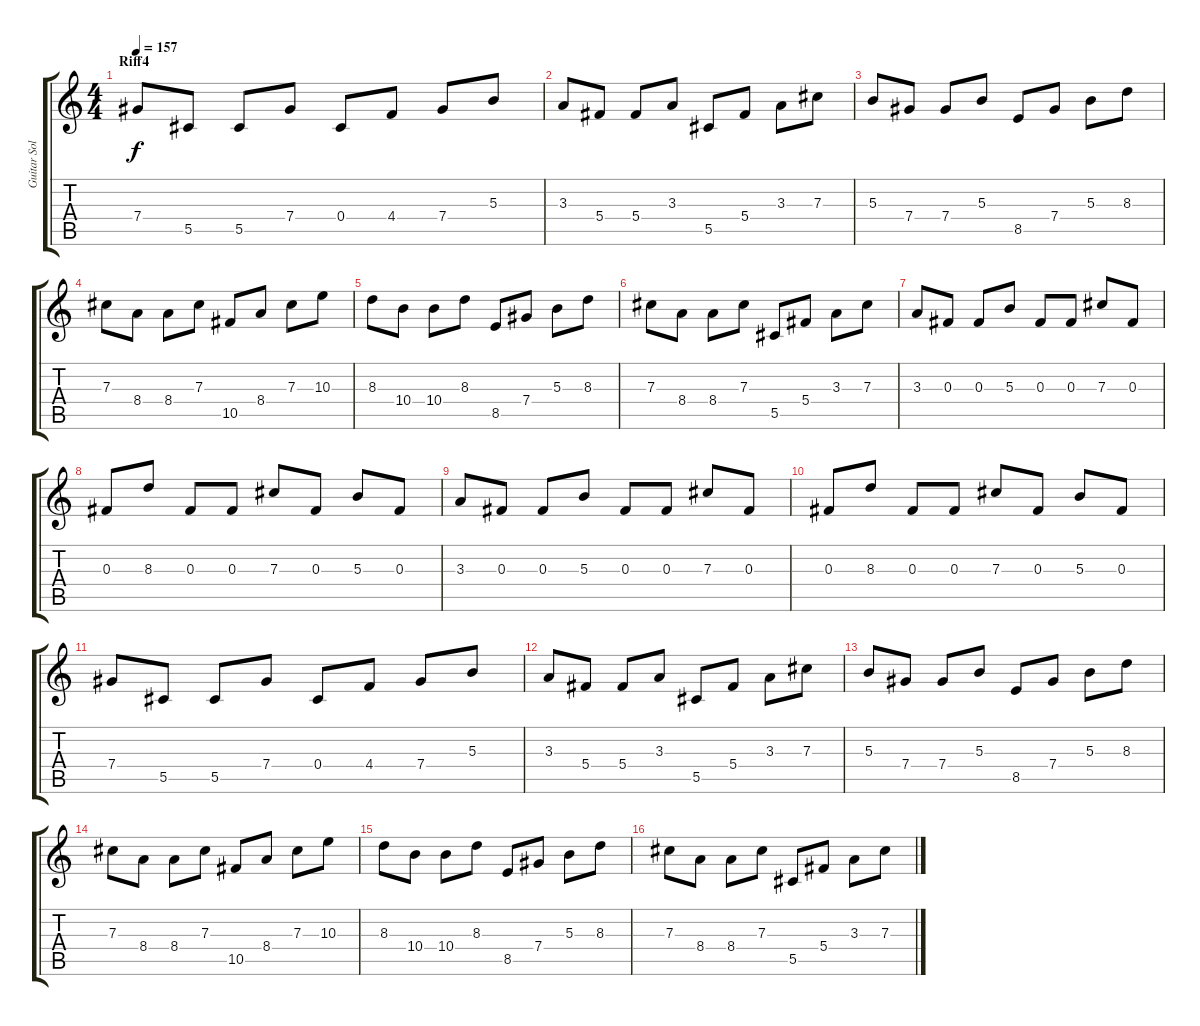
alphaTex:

\track ("Guitar Solo" "Guitar Sol") {instrument overdrivenguitar}
\staff {score tabs}
\tuning (Eb4 Bb3 Gb3 Db3 Ab2 Eb2) {hide}
\ts (4 4)
\section ("" "Riff4")
\tempo 157
\clef g2
\ks c
7.4.8{dy f} 5.5.8 5.5.8 7.4.8 0.4.8 4.4.8 7.4.8 5.3.8 |
3.3.8 5.4.8 5.4.8 3.3.8 5.5.8 5.4.8 3.3.8 7.3.8 |
5.3.8 7.4.8 7.4.8 5.3.8 8.5.8 7.4.8 5.3.8 8.3.8 |
7.3.8 8.4.8 8.4.8 7.3.8 10.5.8 8.4.8 7.3.8 10.3.8 |
8.3.8 10.4.8 10.4.8 8.3.8 8.5.8 7.4.8 5.3.8 8.3.8 |
7.3.8 8.4.8 8.4.8 7.3.8 5.5.8 5.4.8 3.3.8 7.3.8 |
3.3.8 0.3.8 0.3.8 5.3.8 0.3.8 0.3.8 7.3.8 0.3.8 |
0.3.8 8.3.8 0.3.8 0.3.8 7.3.8 0.3.8 5.3.8 0.3.8 |
3.3.8 0.3.8 0.3.8 5.3.8 0.3.8 0.3.8 7.3.8 0.3.8 |
0.3.8 8.3.8 0.3.8 0.3.8 7.3.8 0.3.8 5.3.8 0.3.8 |
7.4.8 5.5.8 5.5.8 7.4.8 0.4.8 4.4.8 7.4.8 5.3.8 |
3.3.8 5.4.8 5.4.8 3.3.8 5.5.8 5.4.8 3.3.8 7.3.8 |
5.3.8 7.4.8 7.4.8 5.3.8 8.5.8 7.4.8 5.3.8 8.3.8 |
7.3.8 8.4.8 8.4.8 7.3.8 10.5.8 8.4.8 7.3.8 10.3.8 |
8.3.8 10.4.8 10.4.8 8.3.8 8.5.8 7.4.8 5.3.8 8.3.8 |
7.3.8 8.4.8 8.4.8 7.3.8 5.5.8 5.4.8 3.3.8 7.3.8
